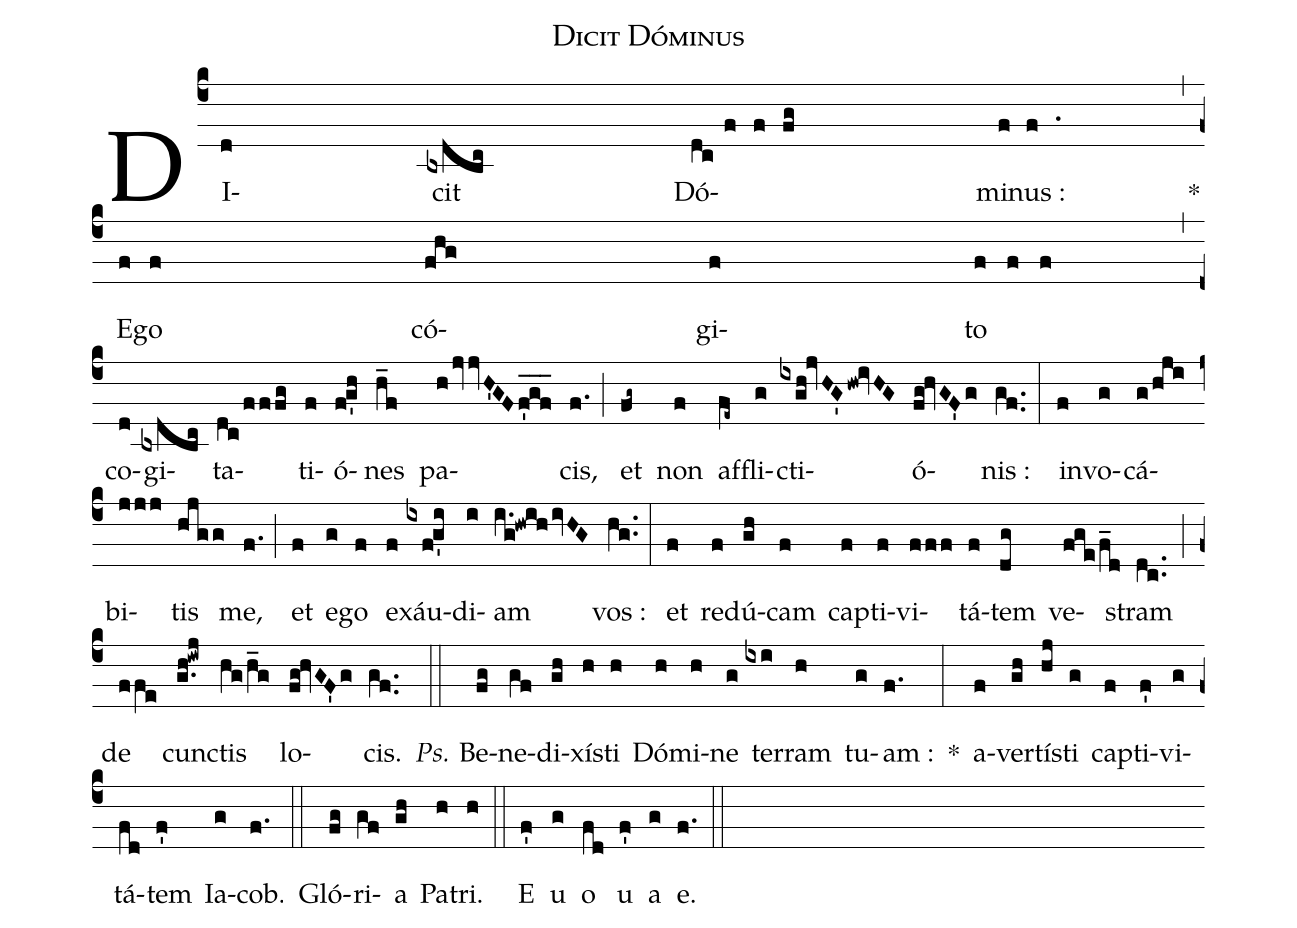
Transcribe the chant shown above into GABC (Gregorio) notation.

name:Dicit Dóminus;
%%
(c4) DI(d)cit(bxdbc) Dó(dc!/fffg)mi(f)nus :(f.) *(,) (z) E(f)go(f) có(fhg)gi(f)to(fff) (,) (z) co(d)gi(bxdbc)ta(dc!/fffg)ti(f)ó(f!g'h)nes(h_f) pa(hjvvH'GFf'_g_f_)cis,(f.) (;) et(fg~) non(f) af(fe~)fli(g)cti(ixgh!jvHG'hw!ivHG)ó(fg!hvGF'g)nis :(gf..) (:)
in(f)vo(g)cá(g!/hji)bi(jjj)tis(hjgg) me,(f.) (;) et(f) e(g)go(f) ex(f)áu(ixf!g'i)di(i)am(i.g!hwihivHG) vos :(hg..) (:)
et(f) re(f)dú(gh)cam(f) cap(f)ti(f)vi(fff)tá(f)tem(dg) ve-(fge!/f_d)stram(dc..) (;) de(ffe) cun(g.h!iwj)ctis(hg!/h_g) lo(fg!hvGF'g)cis.(gf..) (::)

<i>Ps.</i> Be(fg)ne(gf)di(gh)xí(h)sti(h) Dó(h)mi(h)ne(g) ter(ixi)ram(h) tu(g)am :(f.) *(:)
a(f)ver(gh)tí(hj)sti(g) ca(f)pti(f')vi(g)tá(fd)tem(f') Ia(g)cob.(f.) (::)

Gló(fg)ri(gf)a(gh) Pa(h)tri.(h) (::)


<eu>E(f') u(g) o(fd) u(f') a(g) e.</eu>(f.) (::)
